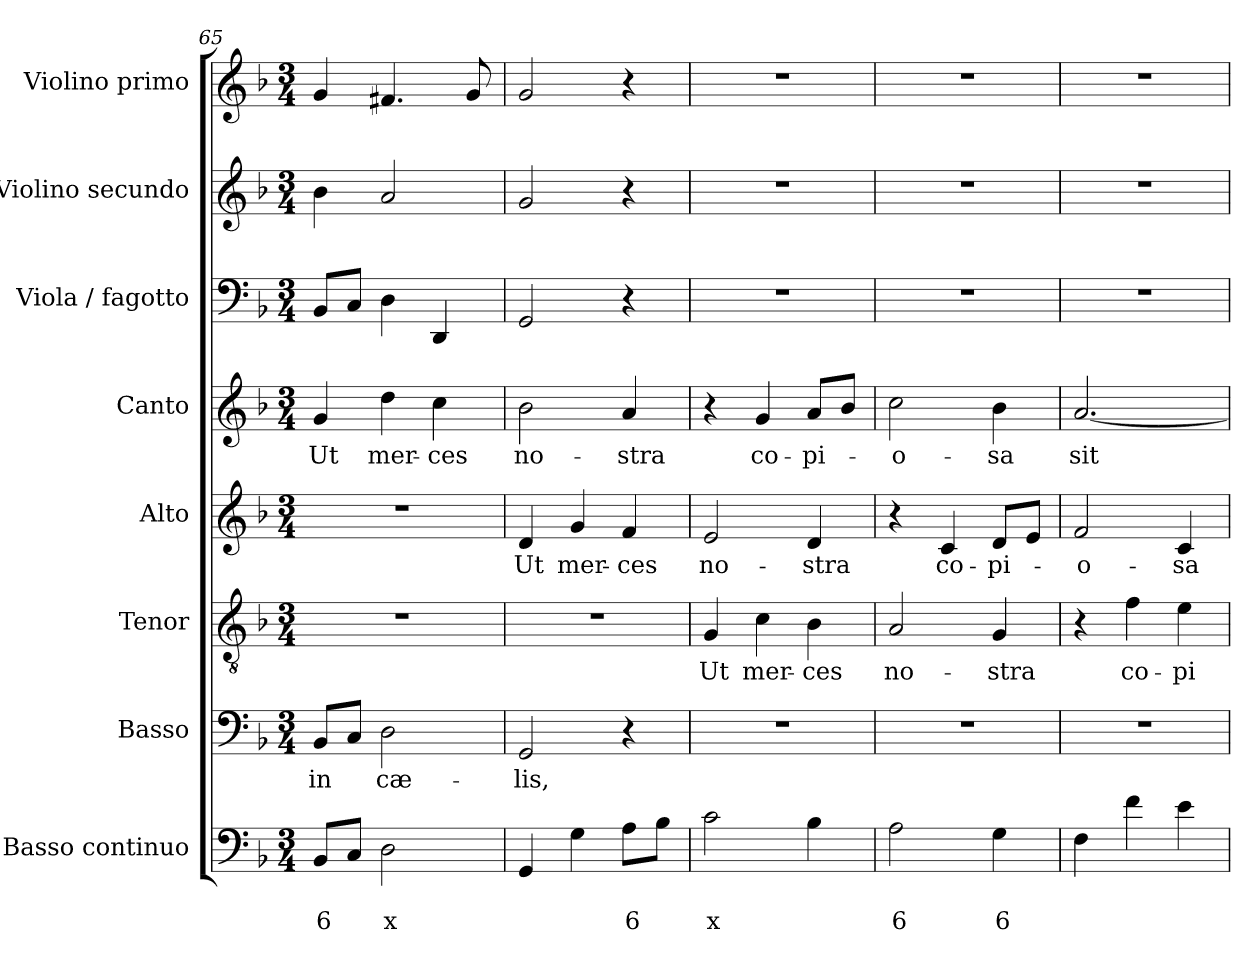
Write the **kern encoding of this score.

**kern	**text	**text	**kern	**text	**kern	**text	**kern	**text	**kern	**text	**kern	**kern	**kern
*part8	*part8	*part8	*part7	*part7	*part6	*part6	*part5	*part5	*part4	*part4	*part3	*part2	*part1
*staff8	*staff8	*staff8	*staff7	*staff7	*staff6	*staff6	*staff5	*staff5	*staff4	*staff4	*staff3	*staff2	*staff1
*I"Basso continuo	*	*	*I"Basso	*	*I"Tenor	*	*I"Alto	*	*I"Canto	*	*I"Viola / fagotto	*I"Violino secundo	*I"Violino primo
*I'BC	*	*	*I'B	*	*I'T	*	*I'A	*	*I'C	*	*	*I'V2	*I'V1
*clefF4	*	*	*clefF4	*	*clefGv2	*	*clefG2	*	*clefG2	*	*clefF4	*clefG2	*clefG2
*k[b-]	*	*	*k[b-]	*	*k[b-]	*	*k[b-]	*	*k[b-]	*	*k[b-]	*k[b-]	*k[b-]
*F:	*	*	*F:	*	*F:	*	*F:	*	*F:	*	*F:	*F:	*F:
*M3/4	*	*	*M3/4	*	*M3/4	*	*M3/4	*	*M3/4	*	*M3/4	*M3/4	*M3/4
=65	=65	=65	=65	=65	=65	=65	=65	=65	=65	=65	=65	=65	=65
!	!	!LO:LY:b	!	!LO:LY:b	!	!	!	!	!	!LO:LY:b	!	!	!
8BB-/L	.	6	8BB-/L	in	2.r	.	2.r	.	4g/	Ut	8BB-/L	4b-\	4g/
8C/J	.	.	8C/J	.	.	.	.	.	.	.	8C/J	.	.
!	!	!LO:LY:b	!	!LO:LY:b	!	!	!	!	!	!LO:LY:b	!	!	!
2D\	.	x	2D\	cæ-	.	.	.	.	4dd\	mer-	4D\	2a/	4.f#X/
!	!	!	!	!	!	!	!	!	!	!LO:LY:b	!	!	!
.	.	.	.	.	.	.	.	.	4cc\	-ces	4DD/	.	.
.	.	.	.	.	.	.	.	.	.	.	.	.	8g/
=66	=66	=66	=66	=66	=66	=66	=66	=66	=66	=66	=66	=66	=66
!	!	!	!	!LO:LY:b	!	!	!	!LO:LY:b	!	!LO:LY:b	!	!	!
4GG/	.	.	2GG/	-lis,	2.r	.	4d/	Ut	2b-\	no-	2GG/	2g/	2g/
!	!	!	!	!	!	!	!	!LO:LY:b	!	!	!	!	!
4G\	.	.	.	.	.	.	4g/	mer-	.	.	.	.	.
!	!	!LO:LY:b	!	!	!	!	!	!LO:LY:b	!	!LO:LY:b	!	!	!
8A\L	.	6	4r	.	.	.	4f/	-ces	4a/	-stra	4r	4r	4r
8B-\J	.	.	.	.	.	.	.	.	.	.	.	.	.
=67	=67	=67	=67	=67	=67	=67	=67	=67	=67	=67	=67	=67	=67
!	!	!LO:LY:b	!	!	!	!LO:LY:b	!	!LO:LY:b	!	!	!	!	!
2c\	.	x	2.r	.	4G/	Ut	2e/	no-	4r	.	2.r	2.r	2.r
!	!	!	!	!	!	!LO:LY:b	!	!	!	!LO:LY:b	!	!	!
.	.	.	.	.	4c\	mer-	.	.	4g/	co-	.	.	.
!	!	!	!	!	!	!LO:LY:b	!	!LO:LY:b	!	!LO:LY:b	!	!	!
4B-\	.	.	.	.	4B-\	-ces	4d/	-stra	8a/L	-pi-	.	.	.
.	.	.	.	.	.	.	.	.	8b-/J	.	.	.	.
!!LO:PB:g=z
=68	=68	=68	=68	=68	=68	=68	=68	=68	=68	=68	=68	=68	=68
!	!	!LO:LY:b	!	!	!	!LO:LY:b	!	!	!	!LO:LY:b	!	!	!
2A\	.	6	2.r	.	2A/	no-	4r	.	2cc\	-o-	2.r	2.r	2.r
!	!	!	!	!	!	!	!	!LO:LY:b	!	!	!	!	!
.	.	.	.	.	.	.	4c/	co-	.	.	.	.	.
!	!	!LO:LY:b	!	!	!	!LO:LY:b	!	!LO:LY:b	!	!LO:LY:b	!	!	!
4G\	.	6	.	.	4G/	-stra	8d/L	-pi-	4b-\	-sa	.	.	.
.	.	.	.	.	.	.	8e/J	.	.	.	.	.	.
=69	=69	=69	=69	=69	=69	=69	=69	=69	=69	=69	=69	=69	=69
!	!	!	!	!	!	!	!	!LO:LY:b	!	!LO:LY:b	!	!	!
4F\	.	.	2.r	.	4r	.	2f/	-o-	[2.a/	sit	2.r	2.r	2.r
!	!	!	!	!	!	!LO:LY:b	!	!	!	!	!	!	!
4f\	.	.	.	.	4f\	co-	.	.	.	.	.	.	.
!	!	!	!	!	!	!LO:LY:b	!	!LO:LY:b	!	!	!	!	!
4e\	.	.	.	.	4e\	-pi-	4c/	-sa	.	.	.	.	.
=	=	=	=	=	=	=	=	=	=	=	=	=	=
*-	*-	*-	*-	*-	*-	*-	*-	*-	*-	*-	*-	*-	*-
